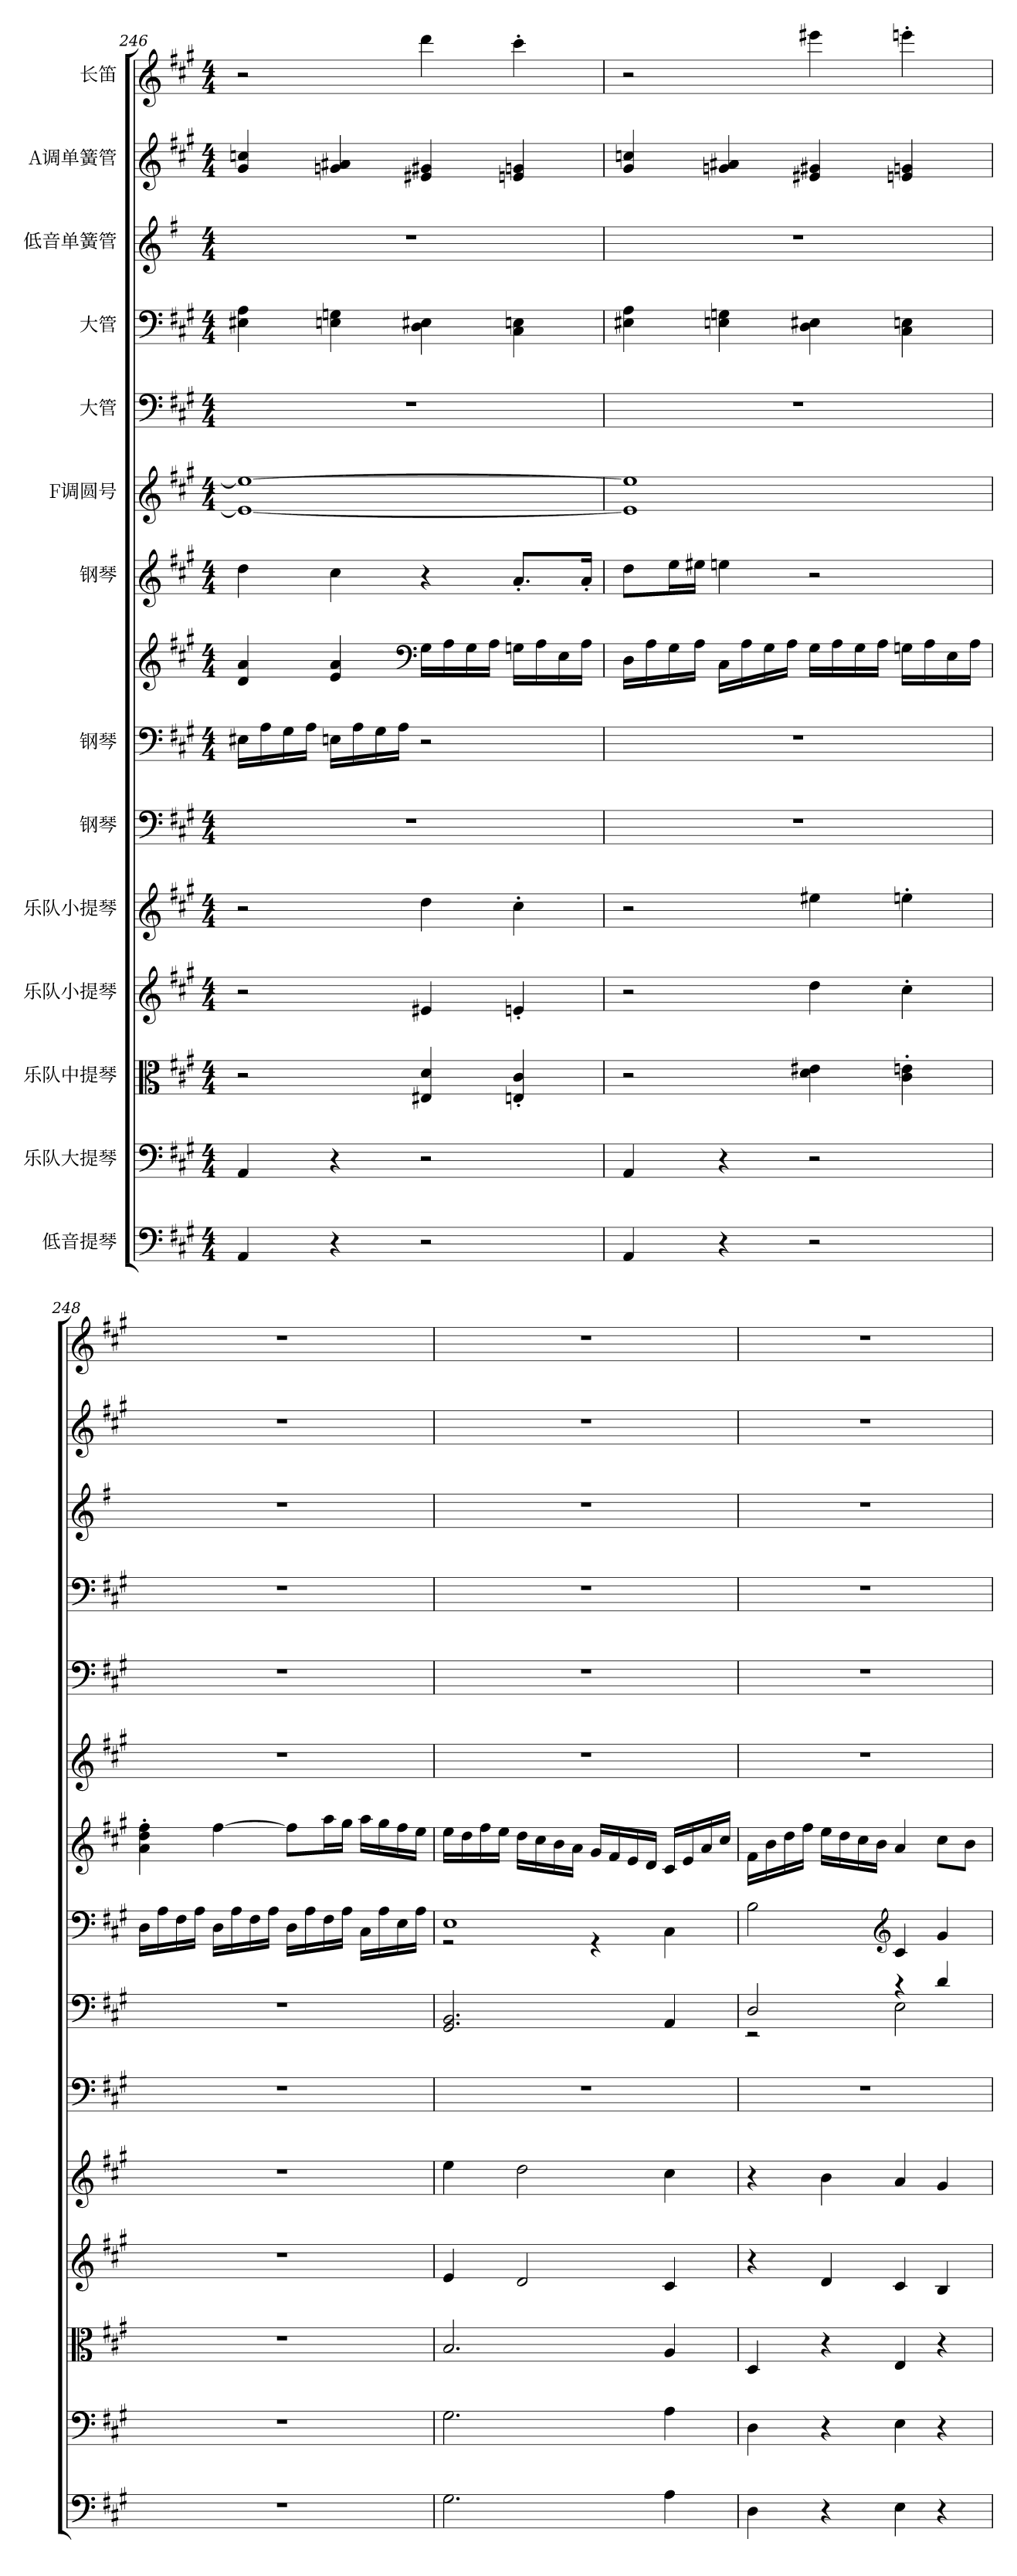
**kern	**kern	**kern	**kern	**kern	**kern	**kern	**kern	**kern	**kern	**kern	**kern	**kern	**kern	**kern
*part14	*part13	*part12	*part11	*part10	*part9	*part8	*part8	*part7	*part6	*part5	*part4	*part3	*part2	*part1
*staff15	*staff14	*staff13	*staff12	*staff11	*staff10	*staff9	*staff8	*staff7	*staff6	*staff5	*staff4	*staff3	*staff2	*staff1
*I"低音提琴	*I"乐队大提琴	*I"乐队中提琴	*I"乐队小提琴	*I"乐队小提琴	*I"钢琴	*I"钢琴	*	*I"钢琴	*I"F调圆号	*I"大管	*I"大管	*I"低音单簧管	*I"A调单簧管	*I"长笛
*clefF4	*clefF4	*clefC3	*clefG2	*clefG2	*clefF4	*clefF4	*clefG2	*clefG2	*clefG2	*clefF4	*clefF4	*clefG2	*clefG2	*clefG2
*ITrd7c12	*	*	*	*	*	*	*	*	*ITrd4c7	*	*	*ITrd8c14	*ITrd2c3	*
*k[f#c#g#]	*k[f#c#g#]	*k[f#c#g#]	*k[f#c#g#]	*k[f#c#g#]	*k[f#c#g#]	*k[f#c#g#]	*k[f#c#g#]	*k[f#c#g#]	*k[f#c#]	*k[f#c#g#]	*k[f#c#g#]	*k[f#]	*k[f#c#g#d#a#e#]	*k[f#c#g#]
*M4/4	*M4/4	*M4/4	*M4/4	*M4/4	*M4/4	*M4/4	*M4/4	*M4/4	*M4/4	*M4/4	*M4/4	*M4/4	*M4/4	*M4/4
=246	=246	=246	=246	=246	=246	=246	=246	=246	=246	=246	=246	=246	=246	=246
4AAA/	4AA/	2r	2r	2r	1r	16E#X\LL	4d/ 4a/	4dd\	1A_ 1a_	1r	4E#X\ 4A\	1r	4e#/ 4an/	2r
.	.	.	.	.	.	16A\	.	.	.	.	.	.	.	.
.	.	.	.	.	.	16G#\	.	.	.	.	.	.	.	.
.	.	.	.	.	.	16A\JJ	.	.	.	.	.	.	.	.
4r	4r	.	.	.	.	16En\LL	4e/ 4a/	4cc#\	.	.	4En\ 4Gn\	.	4en/ 4f##X/	.
.	.	.	.	.	.	16A\	.	.	.	.	.	.	.	.
.	.	.	.	.	.	16G#\	.	.	.	.	.	.	.	.
.	.	.	.	.	.	16A\JJ	.	.	.	.	.	.	.	.
*	*	*	*	*	*	*	*clefF4	*	*	*	*	*	*	*
2r	2r	4E#X/ 4d/	4e#X/	4dd\	.	2r	16G#\LL	4r	.	.	4D\ 4E#X\	.	4c##X/ 4e#X/	4ddd\
.	.	.	.	.	.	.	16A\	.	.	.	.	.	.	.
.	.	.	.	.	.	.	16G#\	.	.	.	.	.	.	.
.	.	.	.	.	.	.	16A\JJ	.	.	.	.	.	.	.
.	.	4En/' 4c#/'	4en'/	4cc#'\	.	.	16Gn\LL	8.a'/L	.	.	4C#\ 4En\	.	4c#X/ 4en/	4ccc#'\
.	.	.	.	.	.	.	16A\	.	.	.	.	.	.	.
.	.	.	.	.	.	.	16E\	.	.	.	.	.	.	.
.	.	.	.	.	.	.	16A\JJ	16a'/Jk	.	.	.	.	.	.
!!LO:PB:g=z
=247	=247	=247	=247	=247	=247	=247	=247	=247	=247	=247	=247	=247	=247	=247
4AAA/	4AA/	2r	2r	2r	1r	1r	16D\LL	8dd\L	1A] 1a]	1r	4E#X\ 4A\	1r	4e#/ 4an/	2r
.	.	.	.	.	.	.	16A\	.	.	.	.	.	.	.
.	.	.	.	.	.	.	16G#\	16ee\L	.	.	.	.	.	.
.	.	.	.	.	.	.	16A\JJ	16ee#X\JJ	.	.	.	.	.	.
4r	4r	.	.	.	.	.	16C#\LL	4een\	.	.	4En\ 4Gn\	.	4en/ 4f##X/	.
.	.	.	.	.	.	.	16A\	.	.	.	.	.	.	.
.	.	.	.	.	.	.	16G#\	.	.	.	.	.	.	.
.	.	.	.	.	.	.	16A\JJ	.	.	.	.	.	.	.
2r	2r	4d\ 4e#X\	4dd\	4ee#X\	.	.	16G#\LL	2r	.	.	4D\ 4E#X\	.	4c##X/ 4e#X/	4eee#X\
.	.	.	.	.	.	.	16A\	.	.	.	.	.	.	.
.	.	.	.	.	.	.	16G#\	.	.	.	.	.	.	.
.	.	.	.	.	.	.	16A\JJ	.	.	.	.	.	.	.
.	.	4c#\' 4en\'	4cc#'\	4een'\	.	.	16Gn\LL	.	.	.	4C#\ 4En\	.	4c#X/ 4en/	4eeen'\
.	.	.	.	.	.	.	16A\	.	.	.	.	.	.	.
.	.	.	.	.	.	.	16E\	.	.	.	.	.	.	.
.	.	.	.	.	.	.	16A\JJ	.	.	.	.	.	.	.
=248	=248	=248	=248	=248	=248	=248	=248	=248	=248	=248	=248	=248	=248	=248
*	*	*	*	*	*	*	*	*	*	*	*	*	*	*MM124
1r	1r	1r	1r	1r	1r	1r	16D\LL	4a\' 4dd\' 4ff#\'	1r	1r	1r	1r	1r	1r
.	.	.	.	.	.	.	16A\	.	.	.	.	.	.	.
.	.	.	.	.	.	.	16F#\	.	.	.	.	.	.	.
.	.	.	.	.	.	.	16A\JJ	.	.	.	.	.	.	.
.	.	.	.	.	.	.	16D\LL	[4ff#\	.	.	.	.	.	.
.	.	.	.	.	.	.	16A\	.	.	.	.	.	.	.
.	.	.	.	.	.	.	16F#\	.	.	.	.	.	.	.
.	.	.	.	.	.	.	16A\JJ	.	.	.	.	.	.	.
.	.	.	.	.	.	.	16D\LL	8ff#\L]	.	.	.	.	.	.
.	.	.	.	.	.	.	16A\	.	.	.	.	.	.	.
.	.	.	.	.	.	.	16F#\	16aa\L	.	.	.	.	.	.
.	.	.	.	.	.	.	16A\JJ	16gg#\JJ	.	.	.	.	.	.
.	.	.	.	.	.	.	16C#\LL	16aa\LL	.	.	.	.	.	.
.	.	.	.	.	.	.	16A\	16gg#\	.	.	.	.	.	.
.	.	.	.	.	.	.	16E\	16ff#\	.	.	.	.	.	.
.	.	.	.	.	.	.	16A\JJ	16ee\JJ	.	.	.	.	.	.
!!LO:PB:g=z
=249	=249	=249	=249	=249	=249	=249	=249	=249	=249	=249	=249	=249	=249	=249
*	*	*	*	*	*	*	*^	*	*	*	*	*	*	*
2.GG#\	2.G#\	2.B/	4e/	4ee\	1r	2.GG#/ 2.BB/	1E	2r	16ee\LL	1r	1r	1r	1r	1r	1r
.	.	.	.	.	.	.	.	.	16dd\	.	.	.	.	.	.
.	.	.	.	.	.	.	.	.	16ff#\	.	.	.	.	.	.
.	.	.	.	.	.	.	.	.	16ee\JJ	.	.	.	.	.	.
.	.	.	2d/	2dd\	.	.	.	.	16dd\LL	.	.	.	.	.	.
.	.	.	.	.	.	.	.	.	16cc#\	.	.	.	.	.	.
.	.	.	.	.	.	.	.	.	16b\	.	.	.	.	.	.
.	.	.	.	.	.	.	.	.	16a\JJ	.	.	.	.	.	.
.	.	.	.	.	.	.	.	4r	16g#/LL	.	.	.	.	.	.
.	.	.	.	.	.	.	.	.	16f#/	.	.	.	.	.	.
.	.	.	.	.	.	.	.	.	16e/	.	.	.	.	.	.
.	.	.	.	.	.	.	.	.	16d/JJ	.	.	.	.	.	.
4AA\	4A\	4A/	4c#/	4cc#\	.	4AA/	.	4C#\	16c#/LL	.	.	.	.	.	.
.	.	.	.	.	.	.	.	.	16e/	.	.	.	.	.	.
.	.	.	.	.	.	.	.	.	16a/	.	.	.	.	.	.
.	.	.	.	.	.	.	.	.	16cc#/JJ	.	.	.	.	.	.
*	*	*	*	*	*	*	*v	*v	*	*	*	*	*	*	*
=250	=250	=250	=250	=250	=250	=250	=250	=250	=250	=250	=250	=250	=250	=250
*	*	*	*	*	*	*^	*	*	*	*	*	*	*	*
4DD\	4D\	4D/	4r	4r	1r	2D/	2r	2B\	16f#\LL	1r	1r	1r	1r	1r	1r
.	.	.	.	.	.	.	.	.	16b\	.	.	.	.	.	.
.	.	.	.	.	.	.	.	.	16dd\	.	.	.	.	.	.
.	.	.	.	.	.	.	.	.	16ff#\JJ	.	.	.	.	.	.
4r	4r	4r	4d/	4b\	.	.	.	.	16ee\LL	.	.	.	.	.	.
.	.	.	.	.	.	.	.	.	16dd\	.	.	.	.	.	.
.	.	.	.	.	.	.	.	.	16cc#\	.	.	.	.	.	.
.	.	.	.	.	.	.	.	.	16b\JJ	.	.	.	.	.	.
*	*	*	*	*	*	*	*	*clefG2	*	*	*	*	*	*	*
4EE\	4E\	4E/	4c#/	4a/	.	4r	2E\	4c#/	4a/	.	.	.	.	.	.
4r	4r	4r	4B/	4g#/	.	4d/	.	4g#/	8cc#\L	.	.	.	.	.	.
.	.	.	.	.	.	.	.	.	8b\J	.	.	.	.	.	.
*	*	*	*	*	*	*v	*v	*	*	*	*	*	*	*	*
=	=	=	=	=	=	=	=	=	=	=	=	=	=	=
*-	*-	*-	*-	*-	*-	*-	*-	*-	*-	*-	*-	*-	*-	*-
